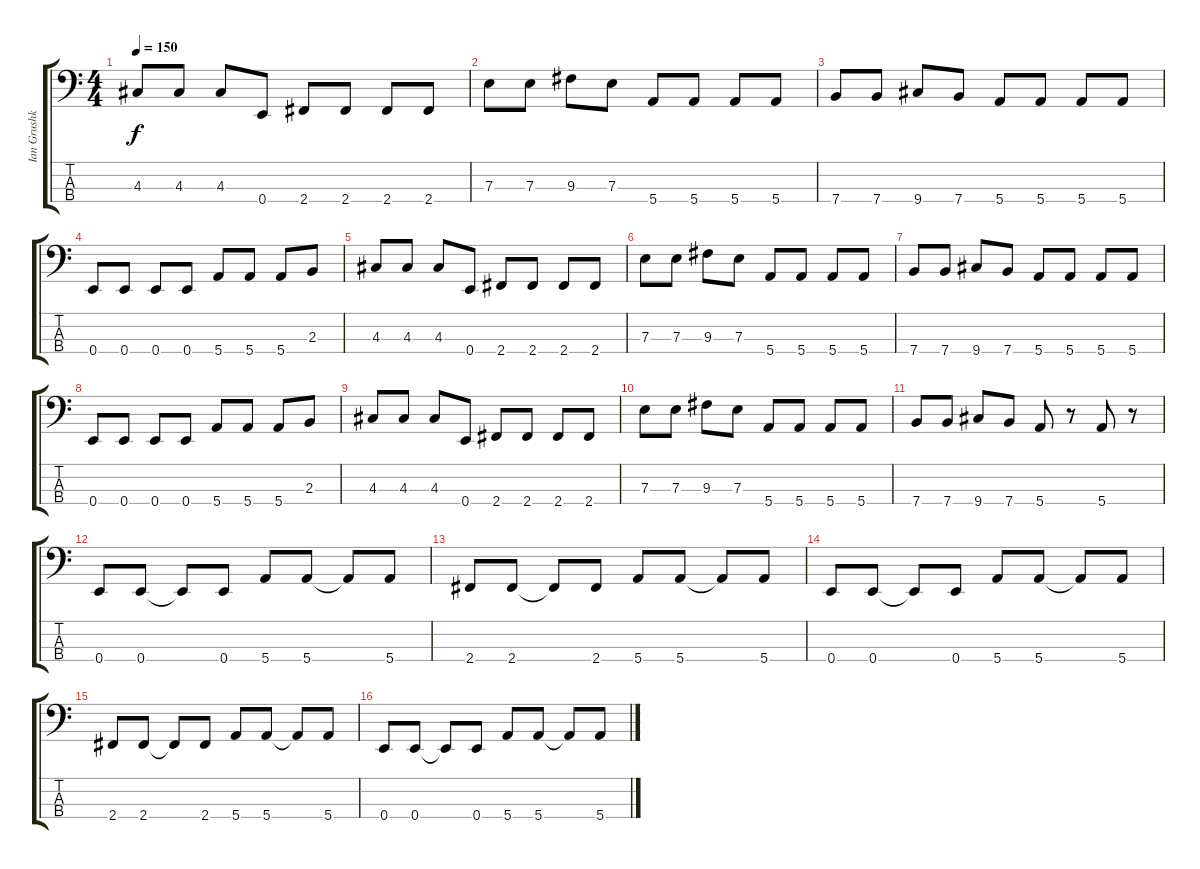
\track ("Ian Grushka - Bass" "Ian Grushk") {instrument electricbassfinger}
\staff {score tabs}
\tuning (G2 D2 A1 E1) {hide}
\ts (4 4)
\tempo 150
\clef f4
\ks c
4.3.8{dy f} 4.3.8 4.3.8 0.4.8 2.4.8 2.4.8 2.4.8 2.4.8 |
7.3.8 7.3.8 9.3.8 7.3.8 5.4.8 5.4.8 5.4.8 5.4.8 |
7.4.8 7.4.8 9.4.8 7.4.8 5.4.8 5.4.8 5.4.8 5.4.8 |
0.4.8 0.4.8 0.4.8 0.4.8 5.4.8 5.4.8 5.4.8 2.3.8 |
4.3.8 4.3.8 4.3.8 0.4.8 2.4.8 2.4.8 2.4.8 2.4.8 |
7.3.8 7.3.8 9.3.8 7.3.8 5.4.8 5.4.8 5.4.8 5.4.8 |
7.4.8 7.4.8 9.4.8 7.4.8 5.4.8 5.4.8 5.4.8 5.4.8 |
0.4.8 0.4.8 0.4.8 0.4.8 5.4.8 5.4.8 5.4.8 2.3.8 |
4.3.8 4.3.8 4.3.8 0.4.8 2.4.8 2.4.8 2.4.8 2.4.8 |
7.3.8 7.3.8 9.3.8 7.3.8 5.4.8 5.4.8 5.4.8 5.4.8 |
7.4.8 7.4.8 9.4.8 7.4.8 5.4.8 r.8 5.4.8 r.8 |
0.4.8 0.4.8 0.4{t}.8 0.4.8 5.4.8 5.4.8 5.4{t}.8 5.4.8 |
2.4.8 2.4.8 2.4{t}.8 2.4.8 5.4.8 5.4.8 5.4{t}.8 5.4.8 |
0.4.8 0.4.8 0.4{t}.8 0.4.8 5.4.8 5.4.8 5.4{t}.8 5.4.8 |
2.4.8 2.4.8 2.4{t}.8 2.4.8 5.4.8 5.4.8 5.4{t}.8 5.4.8 |
0.4.8 0.4.8 0.4{t}.8 0.4.8 5.4.8 5.4.8 5.4{t}.8 5.4.8
